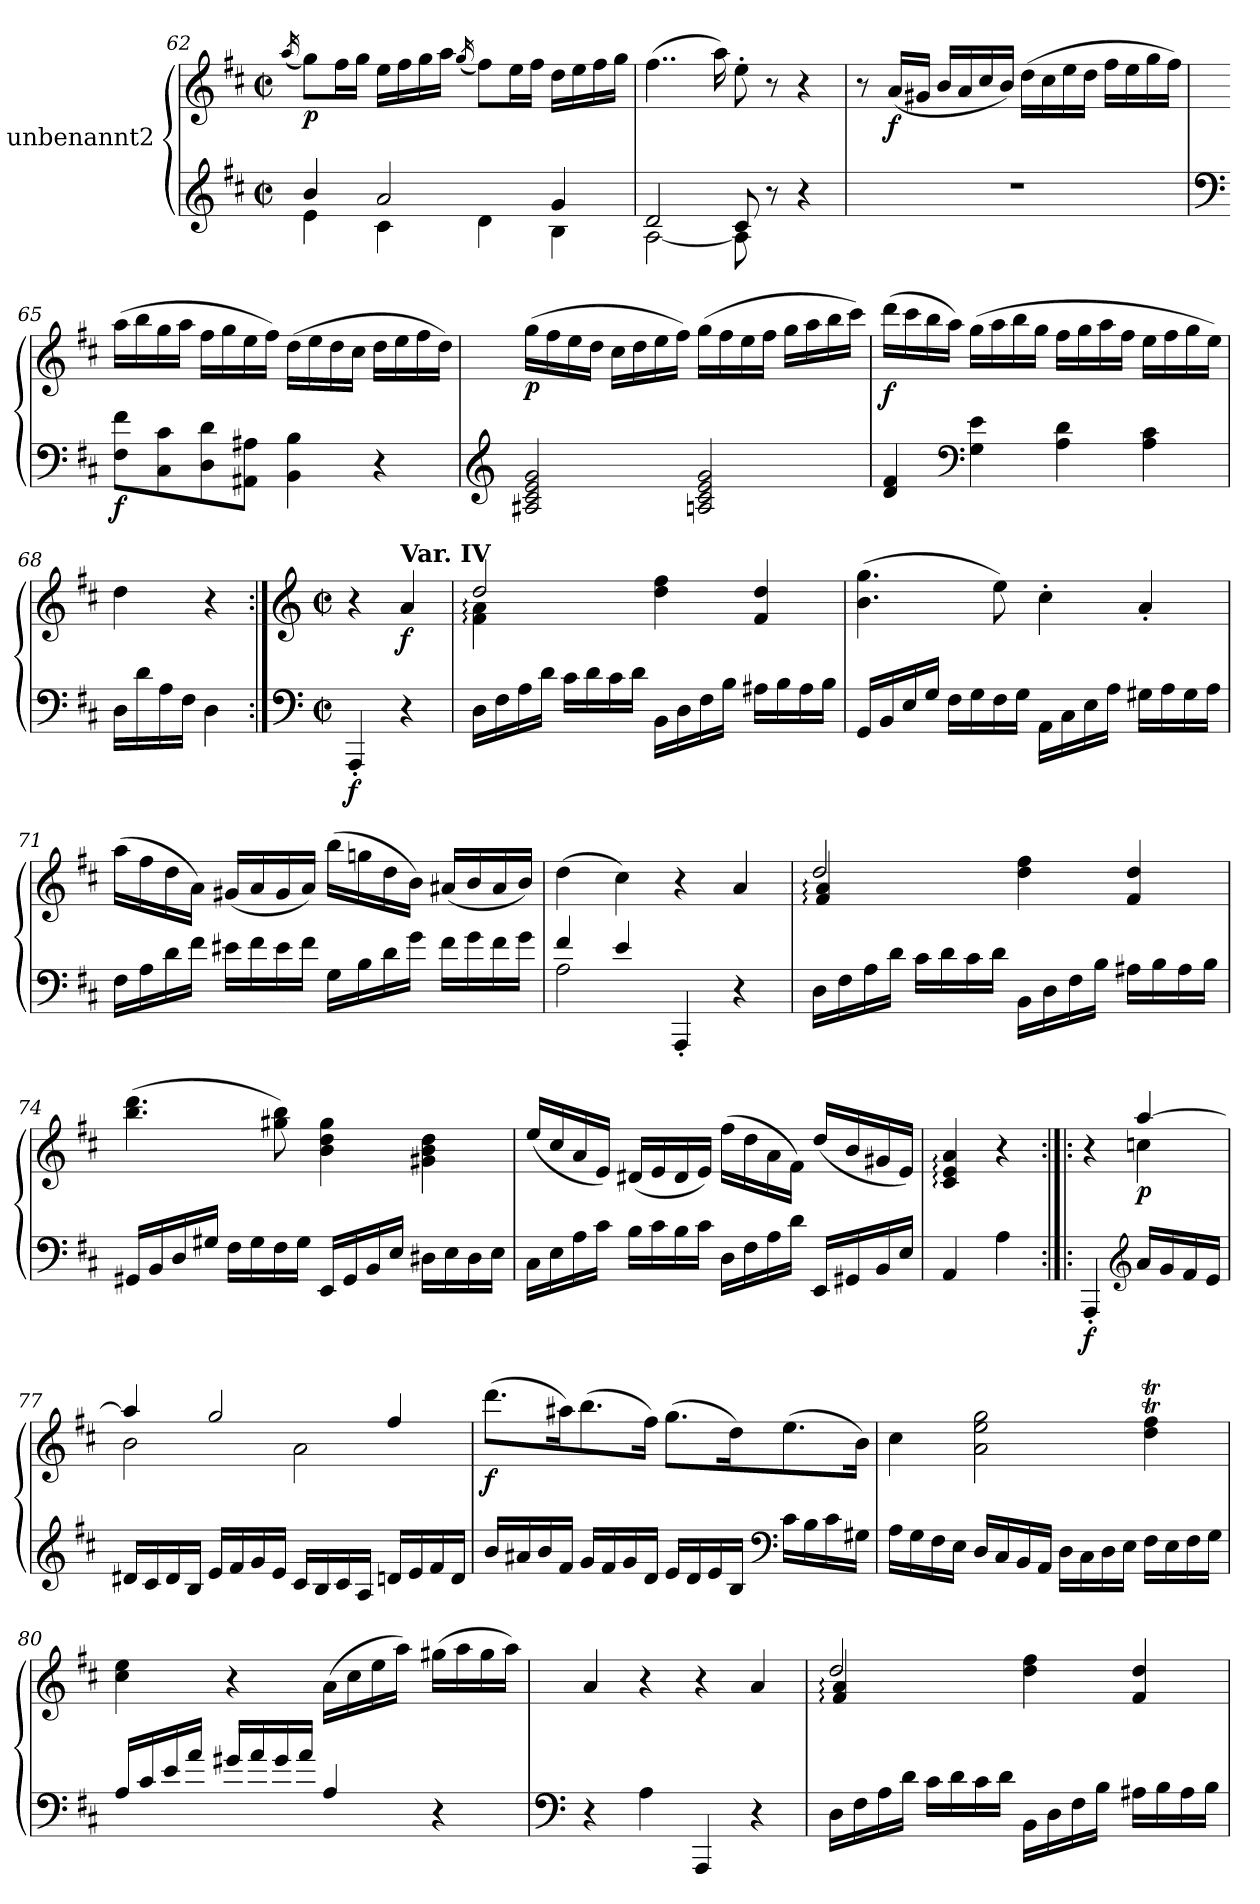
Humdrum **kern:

**kern	**kern	**dynam
*part1	*part1	*part1
*staff2	*staff1	*staff1/2
*I"unbenannt2	*	*
*clefG2	*clefG2	*
*k[f#c#]	*k[f#c#]	*
*M2/2	*M2/2	*
*met(c|)	*met(c|)	*
=62	=62	=62
.	(<16qaa/	.
*^	*	*
!	!	!	!LO:DY:b
4b/	4e\	8gg\L)	p
.	.	16ff#\L	.
.	.	16gg\JJ	.
2a/	4c#\	16ee\LL	.
.	.	16ff#\	.
.	.	16gg\	.
.	.	16aa\JJ	.
.	.	(<16qgg/	.
.	4d\	8ff#\L)	.
.	.	16ee\L	.
.	.	16ff#\JJ	.
4g/	4B\	16dd\LL	.
.	.	16ee\	.
.	.	16ff#\	.
.	.	16gg\JJ	.
=63	=63	=63	=63
2d/	[2A\	(>4..ff#\	.
.	.	16aa\)	.
8c#/	8A\]	8ee'\	.
8r	4.ryy	8r	.
4r	.	4r	.
*v	*v	*	*
=64	=64	=64
1r	8r	.
!	!	!LO:DY:b
.	(<16a/LL	f
.	16g#X/JJ	.
.	16b/LL	.
.	16a/	.
.	16cc#/	.
.	16b/JJ)	.
.	(>16dd\LL	.
.	16cc#\	.
.	16ee\	.
.	16dd\JJ	.
.	16ff#\LL	.
.	16ee\	.
.	16gg\	.
.	16ff#\JJ)	.
=65	=65	=65
*clefF4	*	*
!	!	!LO:DY:b=2
8F#\ 8f#\L	(>16aa\LL	f
.	16bb\	.
8C#\ 8c#\	16gg\	.
.	16aa\JJ	.
8D\ 8d\	16ff#\LL	.
.	16gg\	.
8AA#X\ 8A#X\J	16ee\	.
.	16ff#\JJ)	.
4BB\ 4B\	(>16dd\LL	.
.	16ee\	.
.	16dd\	.
.	16cc#\JJ	.
4r	16dd\LL	.
.	16ee\	.
.	16ff#\	.
.	16dd\JJ)	.
=66	=66	=66
*clefG2	*	*
!	!	!LO:DY:b
2A#X/ 2c#/ 2e/ 2g/	(>16gg\LL	p
.	16ff#\	.
.	16ee\	.
.	16dd\JJ	.
.	16cc#\LL	.
.	16dd\	.
.	16ee\	.
.	16ff#\JJ)	.
2An/ 2c#/ 2e/ 2g/	(>16gg\LL	.
.	16ff#\	.
.	16ee\	.
.	16ff#\JJ	.
.	16gg\LL	.
.	16aa\	.
.	16bb\	.
.	16ccc#\JJ)	.
=67	=67	=67
!	!	!LO:DY:b
4d/ 4f#/	(>16ddd\LL	f
.	16ccc#\	.
.	16bb\	.
.	16aa\JJ)	.
*clefF4	*	*
4G\ 4e\	(>16gg\LL	.
.	16aa\	.
.	16bb\	.
.	16gg\JJ	.
4A\ 4d\	16ff#\LL	.
.	16gg\	.
.	16aa\	.
.	16ff#\JJ	.
4A\ 4c#\	16ee\LL	.
.	16ff#\	.
.	16gg\	.
.	16ee\JJ)	.
=68	=68	=68
16D\LL	4dd\	.
16d\	.	.
16A\	.	.
16F#\JJ	.	.
4D\	4r	.
=68X8:|!	=68X8:|!	=68X8:|!
*clefF4	*clefG2	*
*M2/2	*M2/2	*
*met(c|)	*met(c|)	*
!	!	!LO:DY:b=2
4AAA'/	4r	f
!	!LO:TX:a:B:t=Var. IV	!
!	!	!LO:DY:b
4r	4a/	f
=69	=69	=69
*	*^	*
16D\LL	2dd/	4f#\: 4a\:	.
16F#\	.	.	.
16A\	.	.	.
16d\JJ	.	.	.
16c#\LL	.	2.ryy	.
16d\	.	.	.
16c#\	.	.	.
16d\JJ	.	.	.
16BB\LL	4dd\ 4ff#\	.	.
16D\	.	.	.
16F#\	.	.	.
16B\JJ	.	.	.
16A#X\LL	4f#/ 4dd/	.	.
16B\	.	.	.
16A#\	.	.	.
16B\JJ	.	.	.
*	*v	*v	*
=70	=70	=70
16GG/LL	(>4.b\ 4.gg\	.
16BB/	.	.
16E/	.	.
16G/JJ	.	.
16F#\LL	.	.
16G\	.	.
16F#\	8ee\)	.
16G\JJ	.	.
16AA\LL	4cc#'\	.
16C#\	.	.
16E\	.	.
16A\JJ	.	.
16G#X\LL	4a'/	.
16A\	.	.
16G#\	.	.
16A\JJ	.	.
=71	=71	=71
16F#\LL	(>16aa\LL	.
16A\	16ff#\	.
16d\	16dd\	.
16f#\JJ	16a\JJ)	.
16e#X\LL	(<16g#X/LL	.
16f#\	16a/	.
16e#\	16g#/	.
16f#\JJ	16a/JJ)	.
16G\LL	(>16bb\LL	.
16B\	16ggn\	.
16d\	16dd\	.
16g\JJ	16b\JJ)	.
16f#\LL	(<16a#X/LL	.
16g\	16b/	.
16f#\	16a#/	.
16g\JJ	16b/JJ)	.
=72	=72	=72
*^	*	*
4f#/	2A\	(>4dd\	.
4e/	.	4cc#\)	.
4AAA'/	2ryy	4r	.
4r	.	4a/	.
*v	*v	*	*
=73	=73	=73
*	*^	*
16D\LL	2dd/	4f#/: 4a/:	.
16F#\	.	.	.
16A\	.	.	.
16d\JJ	.	.	.
16c#\LL	.	2.ryy	.
16d\	.	.	.
16c#\	.	.	.
16d\JJ	.	.	.
16BB\LL	4dd\ 4ff#\	.	.
16D\	.	.	.
16F#\	.	.	.
16B\JJ	.	.	.
16A#X\LL	4f#/ 4dd/	.	.
16B\	.	.	.
16A#\	.	.	.
16B\JJ	.	.	.
*	*v	*v	*
=74	=74	=74
16GG#X/LL	(>4.bb\ 4.ddd\	.
16BB/	.	.
16D/	.	.
16G#X/JJ	.	.
16F#\LL	.	.
16G#\	.	.
16F#\	8gg#X\ 8bb\)	.
16G#\JJ	.	.
16EE/LL	4b\ 4dd\ 4gg#\	.
16GG#/	.	.
16BB/	.	.
16E/JJ	.	.
16D#X\LL	4g#X\ 4b\ 4dd\	.
16E\	.	.
16D#\	.	.
16E\JJ	.	.
=75	=75	=75
16C#\LL	(<16ee/LL	.
16E\	16cc#/	.
16A\	16a/	.
16c#\JJ	16e/JJ)	.
16B\LL	(<16d#X/LL	.
16c#\	16e/	.
16B\	16d#/	.
16c#\JJ	16e/JJ)	.
16D\LL	(>16ff#\LL	.
16F#\	16dd\	.
16A\	16a\	.
16d\JJ	16f#\JJ)	.
16EE/LL	(<16dd/LL	.
16GG#X/	16b/	.
16BB/	16g#X/	.
16E/JJ	16e/JJ)	.
=76	=76	=76
4AA/	4c#/: 4e/: 4a/:	.
4A\	4r	.
=76X9:|!|:	=76X9:|!|:	=76X9:|!|:
*	*^	*
!	!	!	!LO:DY:b=2
4AAA'/	4r	4ryy	f
*clefG2	*	*	*
!	!	!	!LO:DY:b
16a/LL	[4aa/	4ccn\	p
16g/	.	.	.
16f#/	.	.	.
16e/JJ	.	.	.
=77	=77	=77	=77
16d#X/LL	4aa/]	2b\	.
16c#/	.	.	.
16d#/	.	.	.
16B/JJ	.	.	.
16e/LL	2gg/	.	.
16f#/	.	.	.
16g/	.	.	.
16e/JJ	.	.	.
16c#/LL	.	2a\	.
16B/	.	.	.
16c#/	.	.	.
16A/JJ	.	.	.
16dn/LL	4ff#/	.	.
16e/	.	.	.
16f#/	.	.	.
16d/JJ	.	.	.
*	*v	*v	*
=78	=78	=78
!	!	!LO:DY:b
16b/LL	(>8.ddd\L	f
16a#X/	.	.
16b/	.	.
16f#/JJ	16aa#X\K)	.
16g/LL	(>8.bb\	.
16f#/	.	.
16g/	.	.
16d/JJ	16ff#\Jk)	.
16e/LL	(>8.gg\L	.
16d/	.	.
16e/	.	.
16B/JJ	16dd\K)	.
*clefF4	*	*
16c#\LL	(>8.ee\	.
16B\	.	.
16c#\	.	.
16G#X\JJ	16b\Jk)	.
=79	=79	=79
16A\LL	4cc#\	.
16G\	.	.
16F#\	.	.
16E\JJ	.	.
16D/LL	2a\ 2ee\ 2gg\	.
16C#/	.	.
16BB/	.	.
16AA/JJ	.	.
16D\LL	.	.
16C#\	.	.
16D\	.	.
16E\JJ	.	.
16F#\LL	4dd\T 4ff#\T	.
16E\	.	.
16F#\	.	.
16G\JJ	.	.
=80	=80	=80
16A/LL	4cc#\ 4ee\	.
16c#/	.	.
16e/	.	.
16a/JJ	.	.
16g#X/LL	4r	.
16a/	.	.
16g#/	.	.
16a/JJ	.	.
4A/	(>16a\LL	.
.	16cc#\	.
.	16ee\	.
.	16aa\JJ)	.
4r	(>16gg#X\LL	.
.	16aa\	.
.	16gg#\	.
.	16aa\JJ)	.
=81	=81	=81
*clefF4	*	*
4r	4a/	.
4A\	4r	.
4AAA/	4r	.
4r	4a/	.
=82	=82	=82
*	*^	*
16D\LL	2dd/	4f#/: 4a/:	.
16F#\	.	.	.
16A\	.	.	.
16d\JJ	.	.	.
16c#\LL	.	2.ryy	.
16d\	.	.	.
16c#\	.	.	.
16d\JJ	.	.	.
16BB\LL	4dd\ 4ff#\	.	.
16D\	.	.	.
16F#\	.	.	.
16B\JJ	.	.	.
16A#X\LL	4f#/ 4dd/	.	.
16B\	.	.	.
16A#\	.	.	.
16B\JJ	.	.	.
*	*v	*v	*
=	=	=
*-	*-	*-
